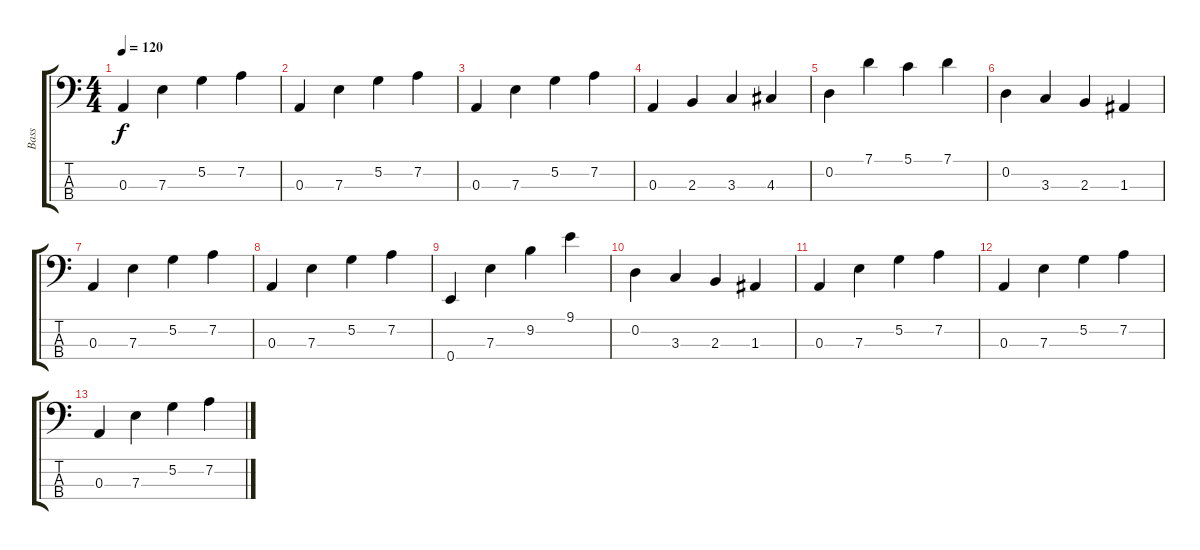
\track ("Bass" "Bass") {instrument electricbasspick}
\staff {score tabs}
\tuning (G2 D2 A1 E1) {hide}
\ts (4 4)
\tempo 120
\clef f4
\ks c
0.3.4{dy f instrument electricbasspick} 7.3.4 5.2.4 7.2.4 |
0.3.4 7.3.4 5.2.4 7.2.4 |
0.3.4 7.3.4 5.2.4 7.2.4 |
0.3.4 2.3.4 3.3.4 4.3.4 |
0.2.4 7.1.4 5.1.4 7.1.4 |
0.2.4 3.3.4 2.3.4 1.3.4 |
0.3.4 7.3.4 5.2.4 7.2.4 |
0.3.4 7.3.4 5.2.4 7.2.4 |
0.4.4 7.3.4 9.2.4 9.1.4 |
0.2.4 3.3.4 2.3.4 1.3.4 |
0.3.4 7.3.4 5.2.4 7.2.4 |
0.3.4 7.3.4 5.2.4 7.2.4 |
0.3.4 7.3.4 5.2.4 7.2.4
